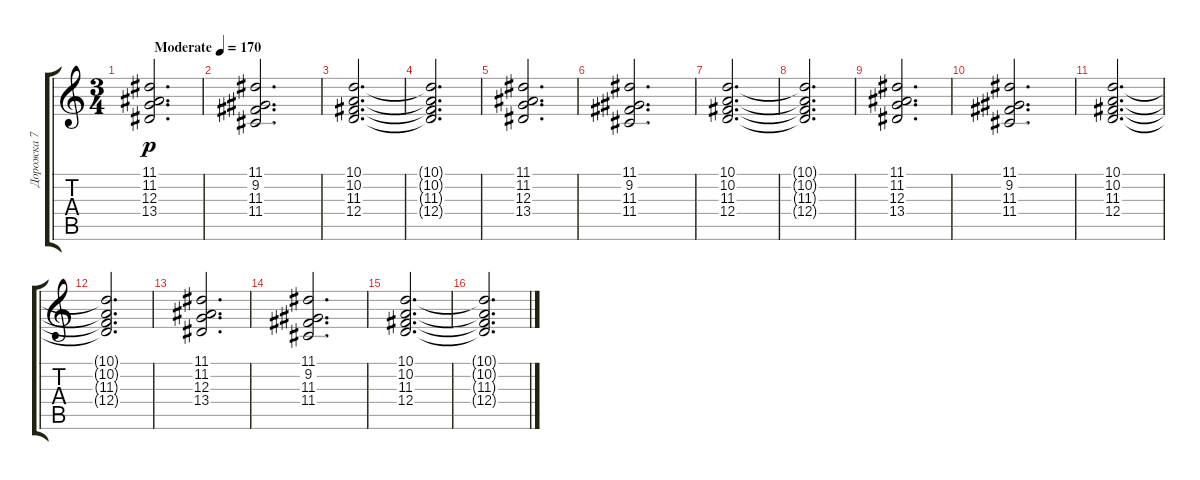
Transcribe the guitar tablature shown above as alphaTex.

\track ("Дорожка 7" "Дорожка 7") {instrument choiraahs}
\staff {score tabs}
\tuning (E4 B3 G3 D3 A2 D2) {hide}
\ts (3 4)
\tempo (170 "Moderate")
\clef g2
\ks c
(11.1 11.2 12.3 13.4).2{d dy p instrument choiraahs} |
(11.1 9.2 11.3 11.4).2{d} |
(10.1 10.2 11.3 12.4).2{d} |
(10.1{t} 10.2{t} 11.3{t} 12.4{t}).2{d} |
(11.1 11.2 12.3 13.4).2{d} |
(11.1 9.2 11.3 11.4).2{d} |
(10.1 10.2 11.3 12.4).2{d} |
(10.1{t} 10.2{t} 11.3{t} 12.4{t}).2{d} |
(11.1 11.2 12.3 13.4).2{d} |
(11.1 9.2 11.3 11.4).2{d} |
(10.1 10.2 11.3 12.4).2{d} |
(10.1{t} 10.2{t} 11.3{t} 12.4{t}).2{d} |
(11.1 11.2 12.3 13.4).2{d} |
(11.1 9.2 11.3 11.4).2{d} |
(10.1 10.2 11.3 12.4).2{d} |
(10.1{t} 10.2{t} 11.3{t} 12.4{t}).2{d}
